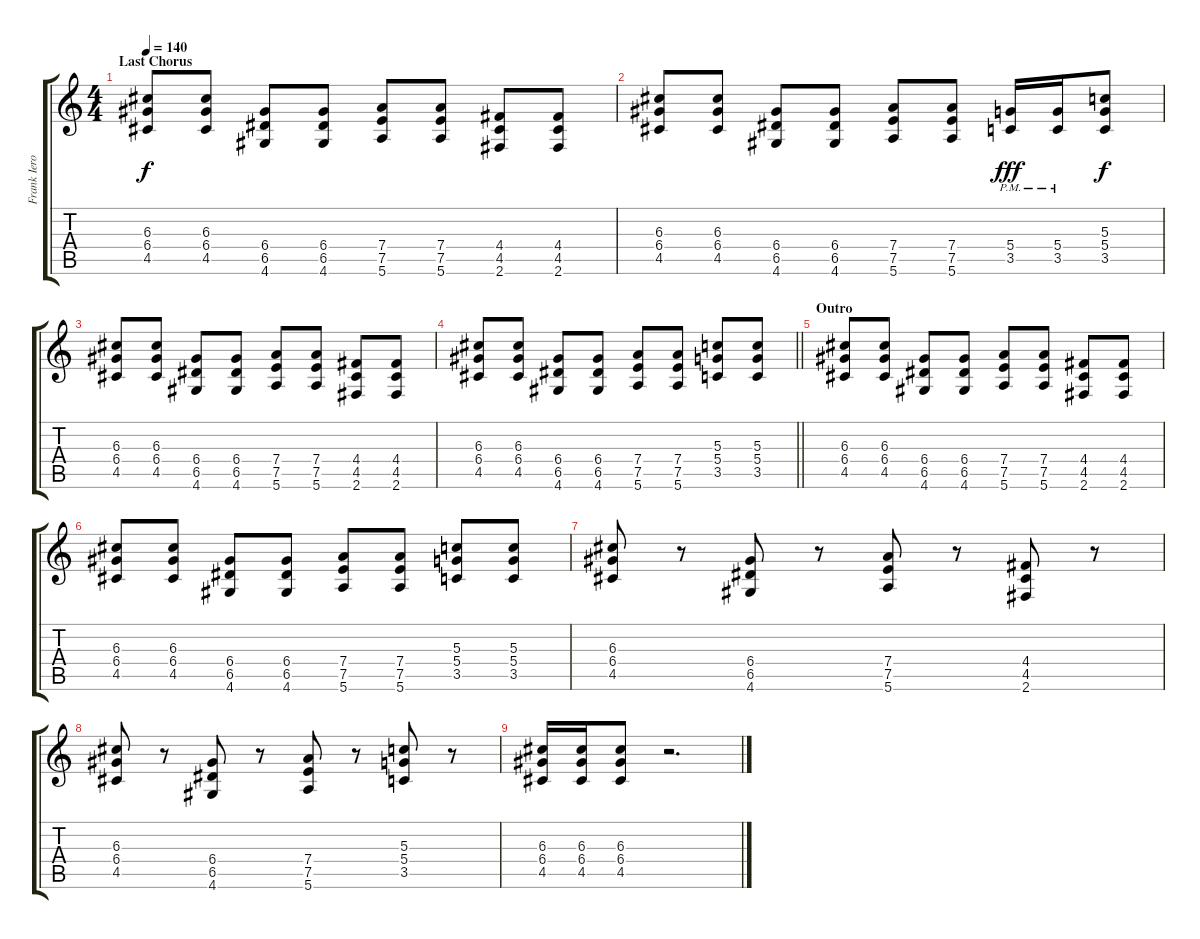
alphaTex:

\track ("Frank Iero" "Frank Iero") {instrument distortionguitar}
\staff {score tabs}
\tuning (E4 B3 G3 D3 A2 E2) {hide}
\ts (4 4)
\section ("" "Last Chorus")
\tempo 140
\clef g2
\ks c
(6.3 6.4 4.5).8{dy f volume 12 balance 14} (6.3 6.4 4.5).8 (6.4 6.5 4.6).8 (6.4 6.5 4.6).8 (7.4 7.5 5.6).8 (7.4 7.5 5.6).8 (4.4 4.5 2.6).8 (4.4 4.5 2.6).8 |
(6.3 6.4 4.5).8 (6.3 6.4 4.5).8 (6.4 6.5 4.6).8 (6.4 6.5 4.6).8 (7.4 7.5 5.6).8 (7.4 7.5 5.6).8 (5.4{pm} 3.5{pm}).16{dy fff} (5.4{pm} 3.5{pm}).16 (5.3 5.4 3.5).8{dy f} |
(6.3 6.4 4.5).8 (6.3 6.4 4.5).8 (6.4 6.5 4.6).8 (6.4 6.5 4.6).8 (7.4 7.5 5.6).8 (7.4 7.5 5.6).8 (4.4 4.5 2.6).8 (4.4 4.5 2.6).8 |
\barLineRight lightlight
(6.3 6.4 4.5).8 (6.3 6.4 4.5).8 (6.4 6.5 4.6).8 (6.4 6.5 4.6).8 (7.4 7.5 5.6).8 (7.4 7.5 5.6).8 (5.3 5.4 3.5).8 (5.3 5.4 3.5).8 |
\section ("" "Outro")
(6.3 6.4 4.5).8 (6.3 6.4 4.5).8 (6.4 6.5 4.6).8 (6.4 6.5 4.6).8 (7.4 7.5 5.6).8 (7.4 7.5 5.6).8 (4.4 4.5 2.6).8 (4.4 4.5 2.6).8 |
(6.3 6.4 4.5).8 (6.3 6.4 4.5).8 (6.4 6.5 4.6).8 (6.4 6.5 4.6).8 (7.4 7.5 5.6).8 (7.4 7.5 5.6).8 (5.3 5.4 3.5).8 (5.3 5.4 3.5).8 |
(6.3 6.4 4.5).8 r.8 (6.4 6.5 4.6).8 r.8 (7.4 7.5 5.6).8 r.8 (4.4 4.5 2.6).8 r.8 |
(6.3 6.4 4.5).8 r.8 (6.4 6.5 4.6).8 r.8 (7.4 7.5 5.6).8 r.8 (5.3 5.4 3.5).8 r.8 |
(6.3 6.4 4.5).16 (6.3 6.4 4.5).16 (6.3 6.4 4.5).8 r.2{d}
